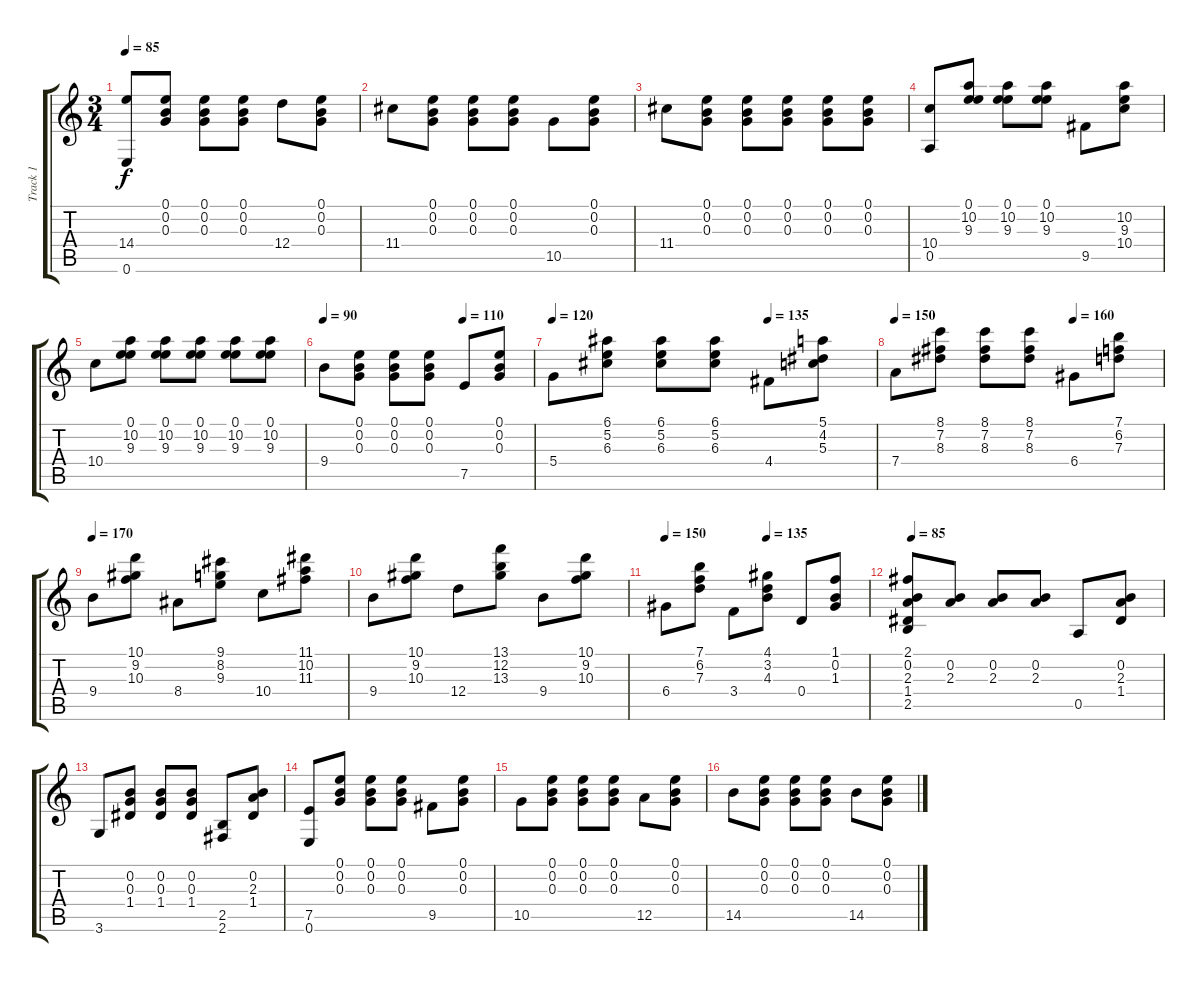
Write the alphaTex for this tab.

\track ("Track 1" "Track 1") {instrument acousticguitarnylon}
\staff {score tabs}
\tuning (E4 B3 G3 D3 A2 E2) {hide}
\ts (3 4)
\tempo 85
\clef g2
\ks c
(14.4 0.6).8{dy f} (0.1 0.2 0.3).8 (0.1 0.2 0.3).8 (0.1 0.2 0.3).8 12.4.8 (0.1 0.2 0.3).8 |
11.4.8 (0.1 0.2 0.3).8 (0.1 0.2 0.3).8 (0.1 0.2 0.3).8 10.5.8 (0.1 0.2 0.3).8 |
11.4.8 (0.1 0.2 0.3).8 (0.1 0.2 0.3).8 (0.1 0.2 0.3).8 (0.1 0.2 0.3).8 (0.1 0.2 0.3).8 |
(10.4 0.5).8 (0.1 10.2 9.3).8 (0.1 10.2 9.3).8 (0.1 10.2 9.3).8 9.5.8 (10.2 9.3 10.4).8 |
10.4.8 (0.1 10.2 9.3).8 (0.1 10.2 9.3).8 (0.1 10.2 9.3).8 (0.1 10.2 9.3).8 (0.1 10.2 9.3).8 |
\tempo 90
\tempo (110 0.6666666666666666)
9.4.8 (0.1 0.2 0.3).8 (0.1 0.2 0.3).8 (0.1 0.2 0.3).8 7.5.8 (0.1 0.2 0.3).8 |
\tempo 120
\tempo (135 0.6666666666666666)
5.4.8 (6.1 5.2 6.3).8 (6.1 5.2 6.3).8 (6.1 5.2 6.3).8 4.4.8 (5.1 4.2 5.3).8 |
\tempo 150
\tempo (160 0.6666666666666666)
7.4.8 (8.1 7.2 8.3).8 (8.1 7.2 8.3).8 (8.1 7.2 8.3).8 6.4.8 (7.1 6.2 7.3).8 |
\tempo 170
9.4.8 (10.1 9.2 10.3).8 8.4.8 (9.1 8.2 9.3).8 10.4.8 (11.1 10.2 11.3).8 |
9.4.8 (10.1 9.2 10.3).8 12.4.8 (13.1 12.2 13.3).8 9.4.8 (10.1 9.2 10.3).8 |
\tempo 150
\tempo (135 0.5)
6.4.8 (7.1 6.2 7.3).8 3.4.8 (4.1 3.2 4.3).8 0.4.8 (1.1 0.2 1.3).8 |
\tempo 85
(2.1 0.2 2.3 1.4 2.5).8 (0.2 2.3).8 (0.2 2.3).8 (0.2 2.3).8 0.5.8 (0.2 2.3 1.4).8 |
3.6.8 (0.2 0.3 1.4).8 (0.2 0.3 1.4).8 (0.2 0.3 1.4).8 (2.5 2.6).8 (0.2 2.3 1.4).8 |
(7.5 0.6).8 (0.1 0.2 0.3).8 (0.1 0.2 0.3).8 (0.1 0.2 0.3).8 9.5.8 (0.1 0.2 0.3).8 |
10.5.8 (0.1 0.2 0.3).8 (0.1 0.2 0.3).8 (0.1 0.2 0.3).8 12.5.8 (0.1 0.2 0.3).8 |
14.5.8 (0.1 0.2 0.3).8 (0.1 0.2 0.3).8 (0.1 0.2 0.3).8 14.5.8 (0.1 0.2 0.3).8
